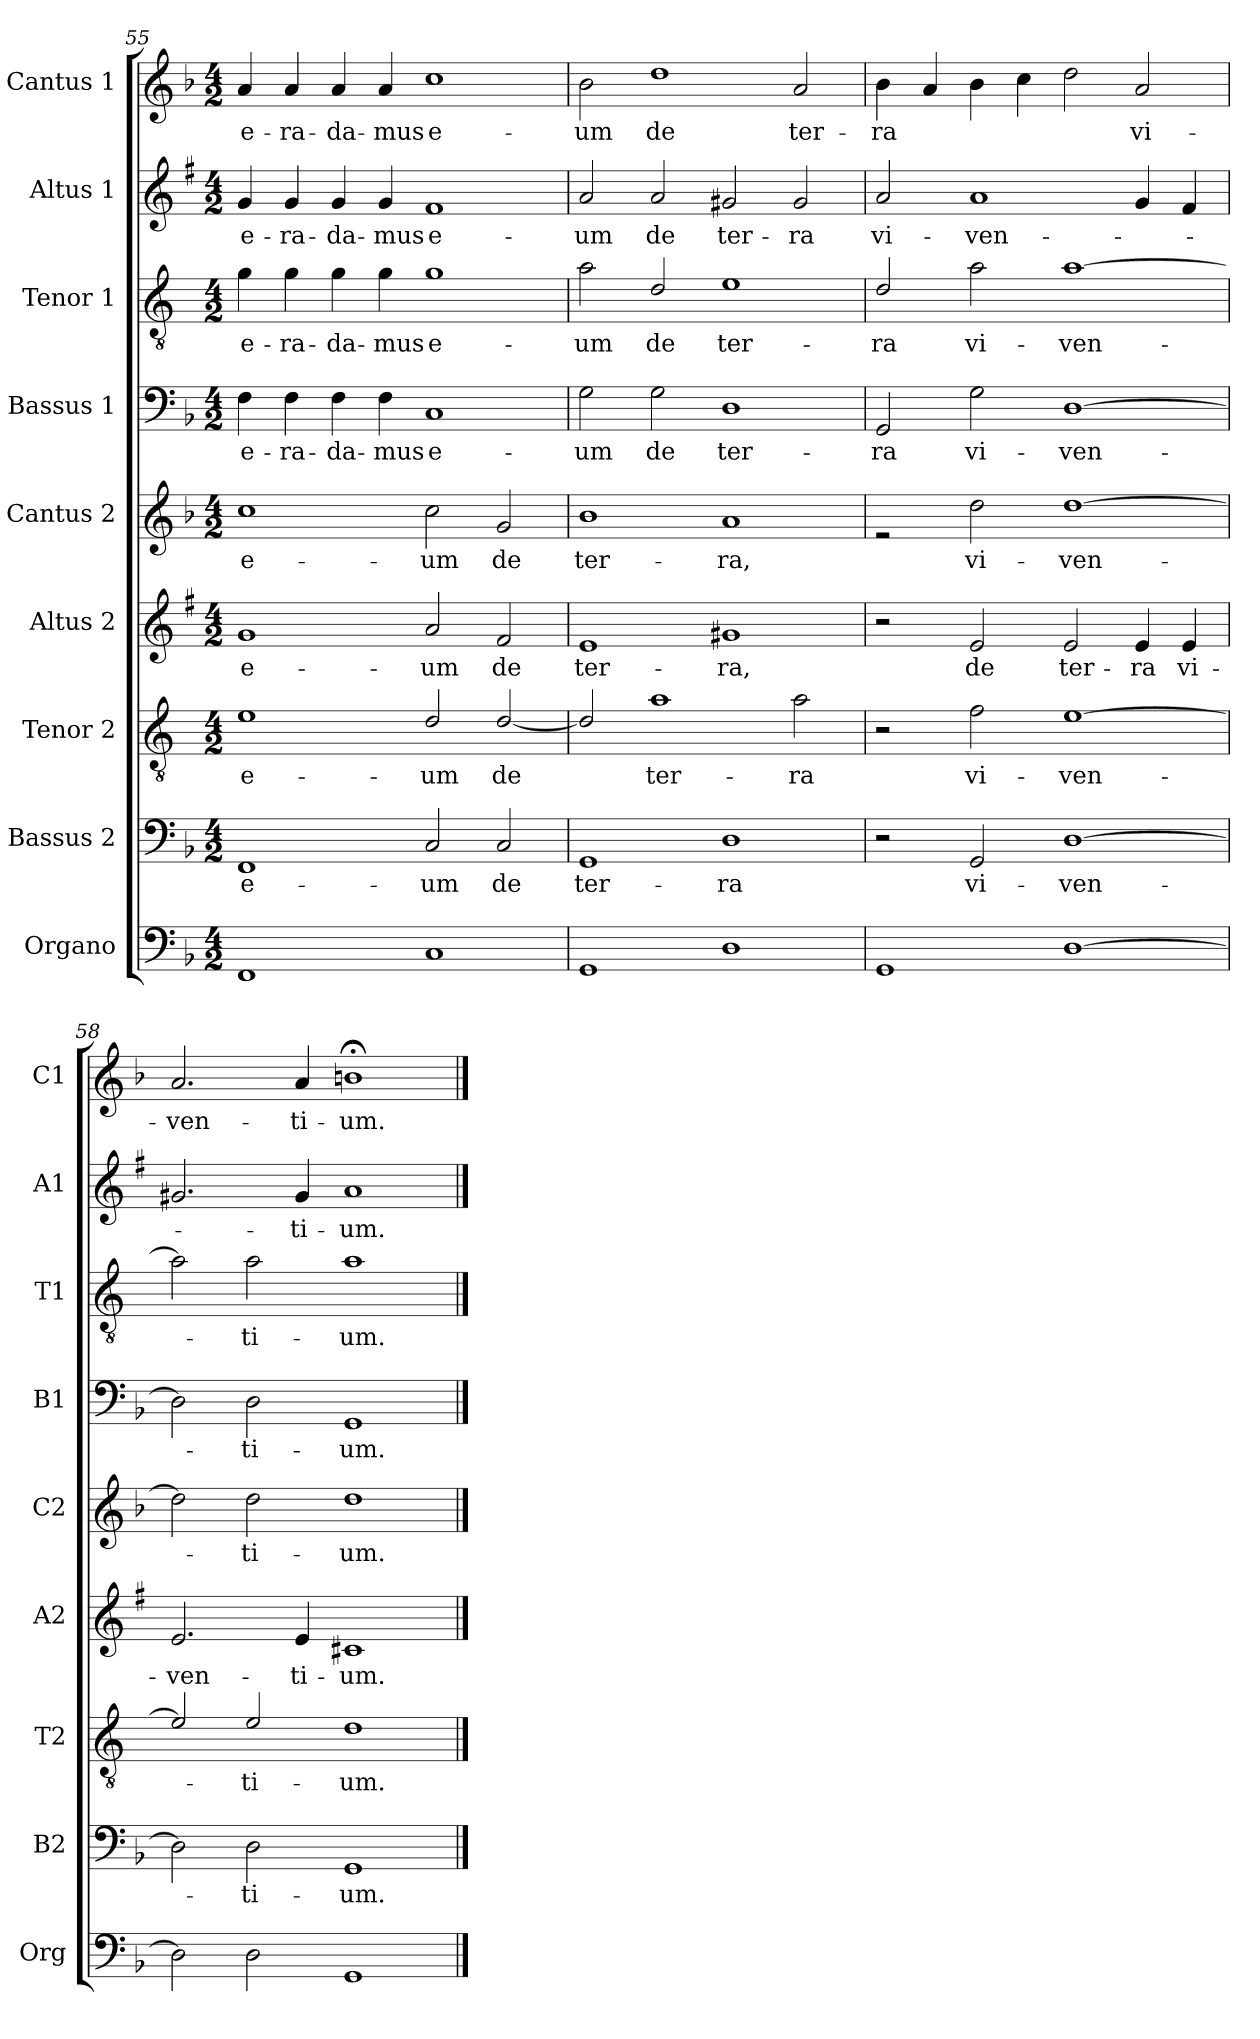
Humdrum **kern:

**kern	**kern	**text	**kern	**text	**kern	**text	**kern	**text	**kern	**text	**kern	**text	**kern	**text	**kern	**text
*part9	*part8	*part8	*part7	*part7	*part6	*part6	*part5	*part5	*part4	*part4	*part3	*part3	*part2	*part2	*part1	*part1
*staff9	*staff8	*staff8	*staff7	*staff7	*staff6	*staff6	*staff5	*staff5	*staff4	*staff4	*staff3	*staff3	*staff2	*staff2	*staff1	*staff1
*I"Organo	*I"Bassus 2	*	*I"Tenor 2	*	*I"Altus 2	*	*I"Cantus 2	*	*I"Bassus 1	*	*I"Tenor 1	*	*I"Altus 1	*	*I"Cantus 1	*
*I'Org	*I'B2	*	*I'T2	*	*I'A2	*	*I'C2	*	*I'B1	*	*I'T1	*	*I'A1	*	*I'C1	*
*clefF4	*clefF4	*	*clefGv2	*	*clefG2	*	*clefG2	*	*clefF4	*	*clefGv2	*	*clefG2	*	*clefG2	*
*	*	*	*ITrd4c7	*	*ITrd1c2	*	*	*	*	*	*ITrd4c7	*	*ITrd1c2	*	*	*
*k[b-]	*k[b-]	*	*k[b-]	*	*k[b-]	*	*k[b-]	*	*k[b-]	*	*k[b-]	*	*k[b-]	*	*k[b-]	*
*F:	*F:	*	*F:	*	*F:	*	*F:	*	*F:	*	*F:	*	*F:	*	*F:	*
*M4/2	*M4/2	*	*M4/2	*	*M4/2	*	*M4/2	*	*M4/2	*	*M4/2	*	*M4/2	*	*M4/2	*
=55	=55	=55	=55	=55	=55	=55	=55	=55	=55	=55	=55	=55	=55	=55	=55	=55
!	!	!LO:LY:b	!	!LO:LY:b	!	!LO:LY:b	!	!LO:LY:b	!	!LO:LY:b	!	!LO:LY:b	!	!LO:LY:b	!	!LO:LY:b
1FF	1FF	e-	1A	e-	1f	e-	1cc	e-	4F\	e-	4c\	e-	4f/	e-	4a/	e-
!	!	!	!	!	!	!	!	!	!	!LO:LY:b	!	!LO:LY:b	!	!LO:LY:b	!	!LO:LY:b
.	.	.	.	.	.	.	.	.	4F\	-ra-	4c\	-ra-	4f/	-ra-	4a/	-ra-
!	!	!	!	!	!	!	!	!	!	!LO:LY:b	!	!LO:LY:b	!	!LO:LY:b	!	!LO:LY:b
.	.	.	.	.	.	.	.	.	4F\	-da-	4c\	-da-	4f/	-da-	4a/	-da-
!	!	!	!	!	!	!	!	!	!	!LO:LY:b	!	!LO:LY:b	!	!LO:LY:b	!	!LO:LY:b
.	.	.	.	.	.	.	.	.	4F\	-mus	4c\	-mus	4f/	-mus	4a/	-mus
!	!	!LO:LY:b	!	!LO:LY:b	!	!LO:LY:b	!	!LO:LY:b	!	!LO:LY:b	!	!LO:LY:b	!	!LO:LY:b	!	!LO:LY:b
1C	2C/	-um	2G/	-um	2g/	-um	2cc\	-um	1C	e-	1c	e-	1e	e-	1cc	e-
!	!	!LO:LY:b	!	!LO:LY:b	!	!LO:LY:b	!	!LO:LY:b	!	!	!	!	!	!	!	!
.	2C/	de	[2G/	de	2e/	de	2g/	de	.	.	.	.	.	.	.	.
=56	=56	=56	=56	=56	=56	=56	=56	=56	=56	=56	=56	=56	=56	=56	=56	=56
!	!	!LO:LY:b	!	!	!	!LO:LY:b	!	!LO:LY:b	!	!LO:LY:b	!	!LO:LY:b	!	!LO:LY:b	!	!LO:LY:b
1GG	1GG	ter-	2G/]	.	1d	ter-	1b-	ter-	2G\	-um	2d\	-um	2g/	-um	2b-\	-um
!	!	!	!	!LO:LY:b	!	!	!	!	!	!LO:LY:b	!	!LO:LY:b	!	!LO:LY:b	!	!LO:LY:b
.	.	.	1d	ter-	.	.	.	.	2G\	de	2G/	de	2g/	de	1dd	de
!	!	!LO:LY:b	!	!	!	!LO:LY:b	!	!LO:LY:b	!	!LO:LY:b	!	!LO:LY:b	!	!LO:LY:b	!	!
1D	1D	-ra	.	.	1f#X	-ra,	1a	-ra,	1D	ter-	1A	ter-	2f#X/	ter-	.	.
!	!	!	!	!LO:LY:b	!	!	!	!	!	!	!	!	!	!LO:LY:b	!	!LO:LY:b
.	.	.	2d\	-ra	.	.	.	.	.	.	.	.	2f#/	-ra	2a/	ter-
=57	=57	=57	=57	=57	=57	=57	=57	=57	=57	=57	=57	=57	=57	=57	=57	=57
!	!	!	!	!	!	!	!	!	!	!LO:LY:b	!	!LO:LY:b	!	!LO:LY:b	!	!LO:LY:b
1GG	2r	.	2r	.	2r	.	2rf	.	2GG/	-ra	2G/	-ra	2g/	vi-	4b-\	-ra
.	.	.	.	.	.	.	.	.	.	.	.	.	.	.	4a/	.
!	!	!LO:LY:b	!	!LO:LY:b	!	!LO:LY:b	!	!LO:LY:b	!	!LO:LY:b	!	!LO:LY:b	!	!LO:LY:b	!	!
.	2GG/	vi-	2B-\	vi-	2d/	de	2dd\	vi-	2G\	vi-	2d\	vi-	1g	-ven-	4b-\	.
.	.	.	.	.	.	.	.	.	.	.	.	.	.	.	4cc\	.
!	!	!LO:LY:b	!	!LO:LY:b	!	!LO:LY:b	!	!LO:LY:b	!	!LO:LY:b	!	!LO:LY:b	!	!	!	!
[1D	[1D	-ven-	[1A	-ven-	2d/	ter-	[1dd	-ven-	[1D	-ven-	[1d	-ven-	.	.	2dd\	.
!	!	!	!	!	!	!LO:LY:b	!	!	!	!	!	!	!	!	!	!LO:LY:b
.	.	.	.	.	4d/	-ra	.	.	.	.	.	.	4f/	.	2a/	vi-
!	!	!	!	!	!	!LO:LY:b	!	!	!	!	!	!	!	!	!	!
.	.	.	.	.	4d/	vi-	.	.	.	.	.	.	4e/	.	.	.
=58	=58	=58	=58	=58	=58	=58	=58	=58	=58	=58	=58	=58	=58	=58	=58	=58
!	!	!	!	!	!	!LO:LY:b	!	!	!	!	!	!	!	!	!	!LO:LY:b
2D\]	2D\]	.	2A/]	.	2.d/	-ven-	2dd\]	.	2D\]	.	2d\]	.	2.f#X/	.	2.a/	-ven-
!	!	!LO:LY:b	!	!LO:LY:b	!	!	!	!LO:LY:b	!	!LO:LY:b	!	!LO:LY:b	!	!	!	!
2D\	2D\	-ti-	2A/	-ti-	.	.	2dd\	-ti-	2D\	-ti-	2d\	-ti-	.	.	.	.
!	!	!	!	!	!	!LO:LY:b	!	!	!	!	!	!	!	!LO:LY:b	!	!LO:LY:b
.	.	.	.	.	4d/	-ti-	.	.	.	.	.	.	4f#/	-ti-	4a/	-ti-
!	!	!LO:LY:b	!	!LO:LY:b	!	!LO:LY:b	!	!LO:LY:b	!	!LO:LY:b	!	!LO:LY:b	!	!LO:LY:b	!	!LO:LY:b
1GG	1GG	-um.	1G	-um.	1Bn	-um.	1dd	-um.	1GG	-um.	1d	-um.	1g	-um.	1bn;<	-um.
==	==	==	==	==	==	==	==	==	==	==	==	==	==	==	==	==
*-	*-	*-	*-	*-	*-	*-	*-	*-	*-	*-	*-	*-	*-	*-	*-	*-
